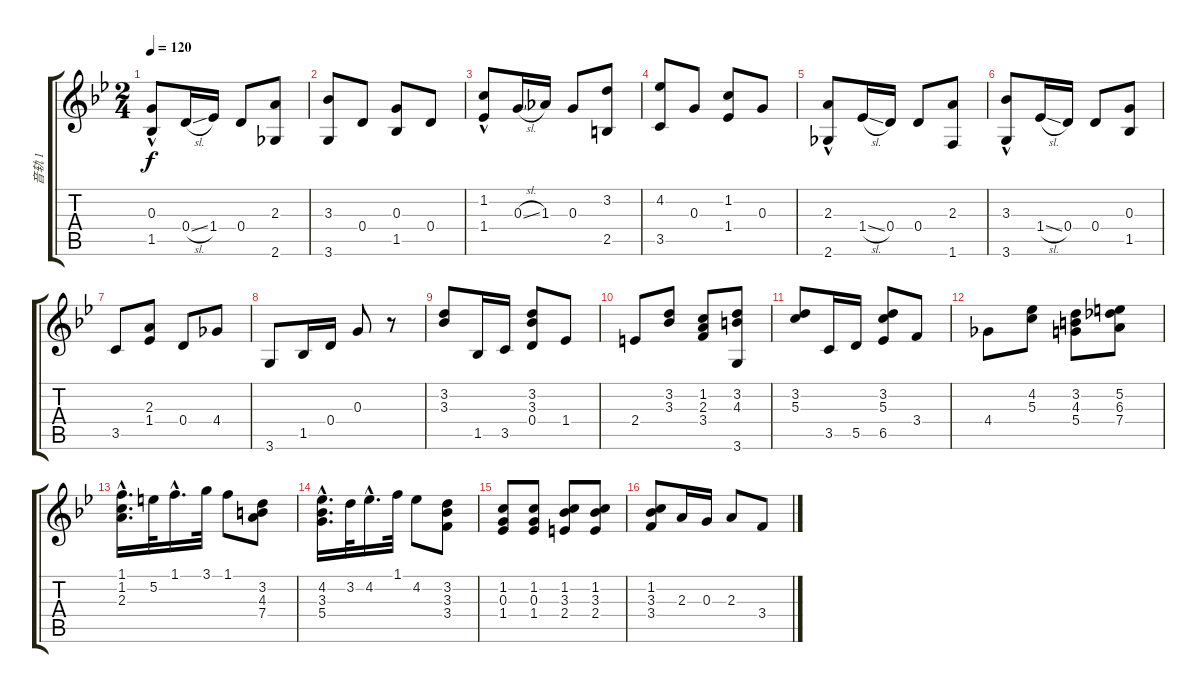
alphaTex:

\track ("音轨 1" "音轨 1") {instrument acousticguitarnylon}
\staff {score tabs}
\tuning (E4 B3 G3 D3 A2 E2) {hide}
\ts (2 4)
\tempo 120
\clef g2
\ks gminor
(0.3{hac} 1.5).8{dy f} 0.4{sl}.16 1.4.16 0.4.8 (2.3 2.6).8 |
(3.3 3.6).8 0.4.8 (0.3 1.5).8 0.4.8 |
(1.2{hac} 1.4).8 0.3{sl}.16 1.3.16 0.3.8 (3.2 2.5).8 |
(4.2 3.5).8 0.3.8 (1.2 1.4).8 0.3.8 |
(2.3{hac} 2.6).8 1.4{sl}.16 0.4.16 0.4.8 (2.3 1.6).8 |
(3.3{hac} 3.6).8 1.4{sl}.16 0.4.16 0.4.8 (0.3 1.5).8 |
3.5.8 (2.3 1.4).8 0.4.8 4.4.8 |
3.6.8 1.5.16 0.4.16 0.3.8 r.8 |
(3.2 3.3).8 1.5.16 3.5.16 (3.2 3.3 0.4).8 1.4.8 |
2.4.8 (3.2 3.3).8 (1.2 2.3 3.4).8 (3.2 4.3 3.6).8 |
(3.2 5.3).8 3.5.16 5.5.16 (3.2 5.3 6.5).8 3.4.8 |
4.4.8 (4.2 5.3).8 (3.2 4.3 5.4).8 (5.2 6.3 7.4).8 |
(1.1{hac} 1.2 2.3).16{d} 5.2.32 1.1{hac}.16{d} 3.1.32 1.1.8 (3.2 4.3 7.4).8 |
(4.2{hac} 3.3 5.4).16{d} 3.2.32 4.2{hac}.16{d} 1.1.32 4.2.8 (3.2 3.3 3.4).8 |
(1.2 0.3 1.4).8 (1.2 0.3 1.4).8 (1.2 3.3 2.4).8 (1.2 3.3 2.4).8 |
(1.2 3.3 3.4).8 2.3.16 0.3.16 2.3.8 3.4.8
